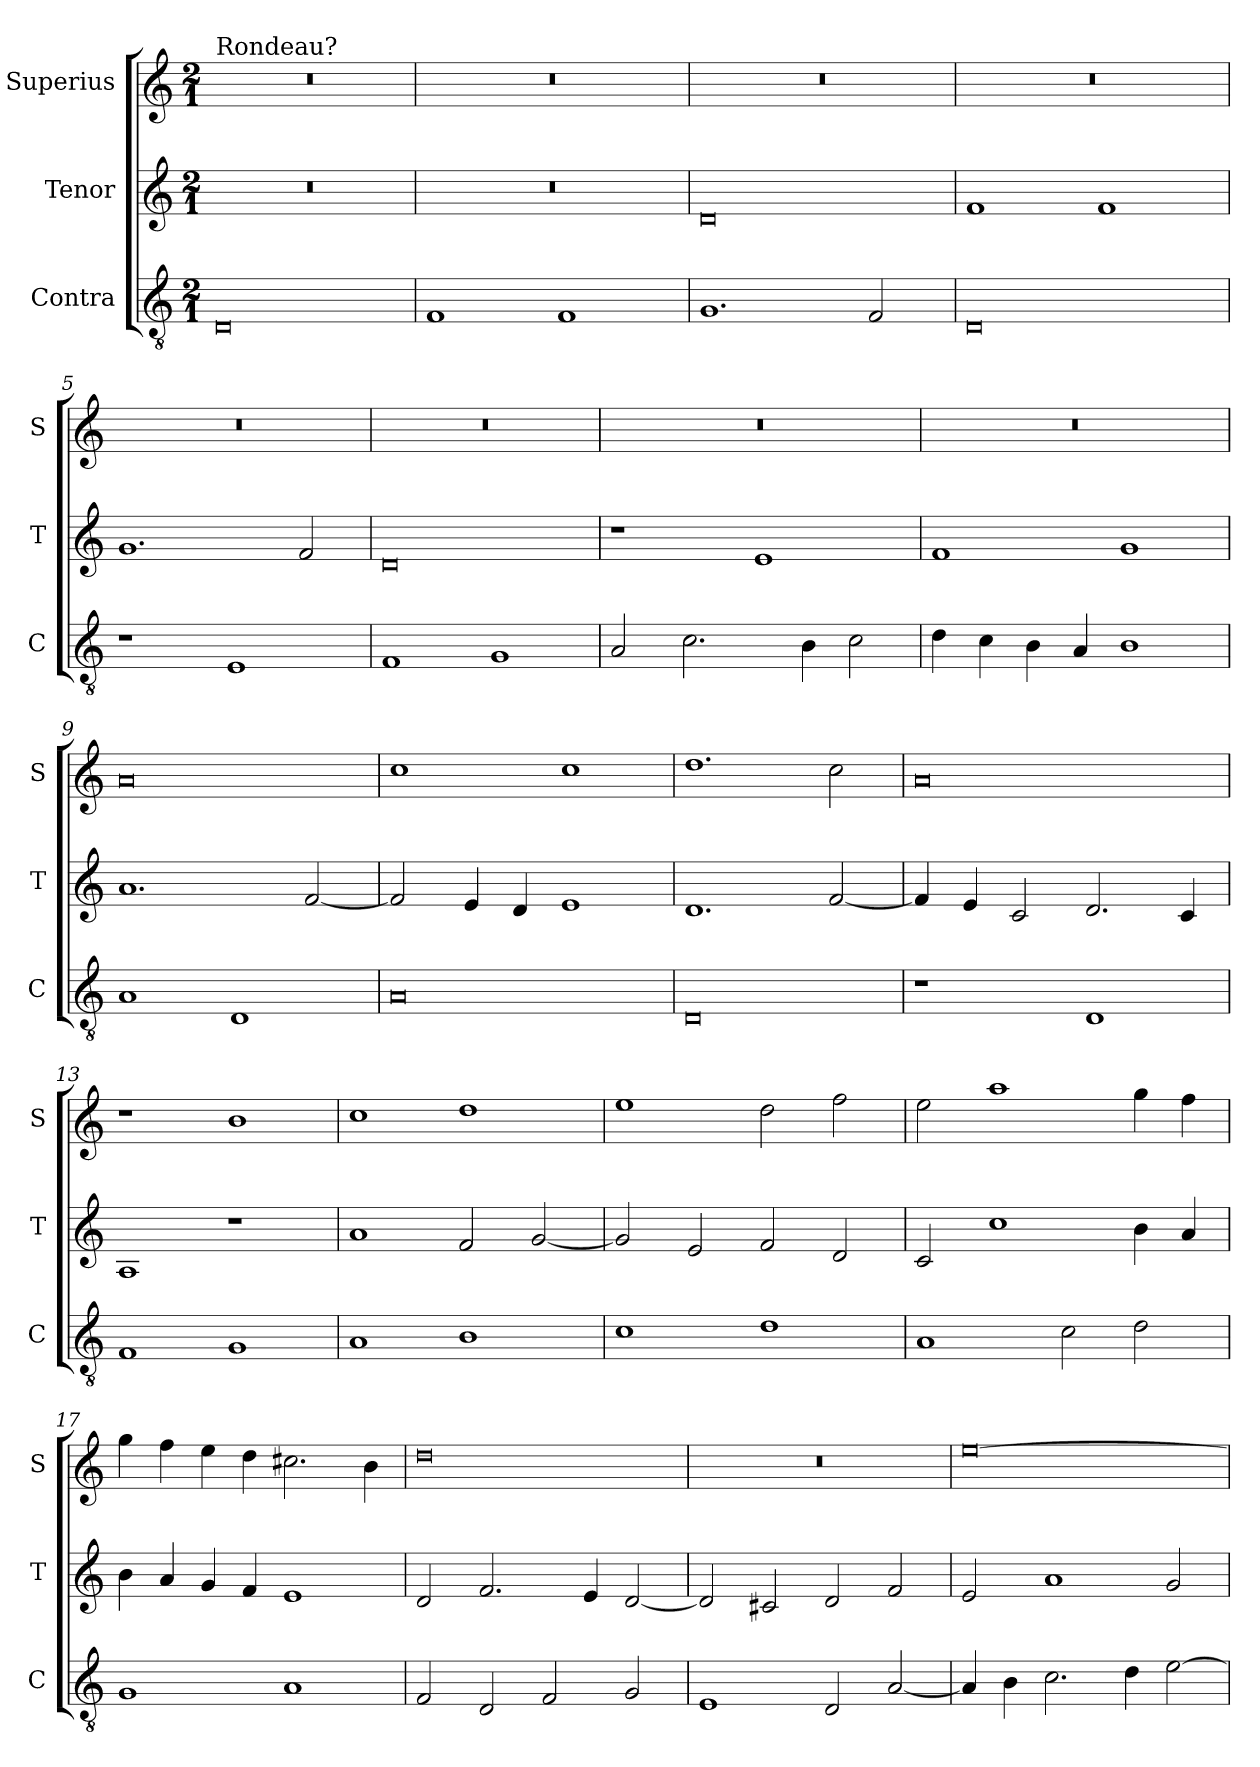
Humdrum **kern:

**kern	**kern	**kern
*part3	*part2	*part1
*staff3	*staff2	*staff1
*I"Contra	*I"Tenor	*I"Superius
*I'C	*I'T	*I'S
*clefGv2	*clefG2	*clefG2
*k[]	*k[]	*k[]
*M2/1	*M2/1	*M2/1
=1	=1	=1
!	!	!LO:TX:a:t=Rondeau?
0D	0r	0r
=2	=2	=2
1F	0r	0r
1F	.	.
=3	=3	=3
1.G	0d	0r
2F	.	.
=4	=4	=4
0D	1f	0r
.	1f	.
=5	=5	=5
1r	1.g	0r
1E	.	.
.	2f	.
=6	=6	=6
1F	0d	0r
1G	.	.
=7	=7	=7
2A	1r	0r
2.c	.	.
.	1e	.
4B	.	.
2c	.	.
=8	=8	=8
4d	1f	0r
4c	.	.
4B	.	.
4A	.	.
1B	1g	.
=9	=9	=9
1A	1.a	0a
1D	.	.
.	[2f	.
=10	=10	=10
0A	2f]	1cc
.	4e	.
.	4d	.
.	1e	1cc
=11	=11	=11
0D	1.d	1.dd
.	[2f	2cc
=12	=12	=12
1r	4f]	0a
.	4e	.
.	2c	.
1D	2.d	.
.	4c	.
=13	=13	=13
1F	1A	1r
1G	1r	1b
=14	=14	=14
1A	1a	1cc
1B	2f	1dd
.	[2g	.
=15	=15	=15
1c	2g]	1ee
.	2e	.
1d	2f	2dd
.	2d	2ff
=16	=16	=16
1A	2c	2ee
.	1cc	1aa
2c	.	.
2d	4b	4gg
.	4a	4ff
=17	=17	=17
1G	4b	4gg
.	4a	4ff
.	4g	4ee
.	4f	4dd
1A	1e	2.cc#X
.	.	4b
=18	=18	=18
2F	2d	0dd
2D	2.f	.
2F	.	.
.	4e	.
2G	[2d	.
=19	=19	=19
1E	2d]	0r
.	2c#X	.
2D	2d	.
[2A	2f	.
=20	=20	=20
4A]	2e	[0ee
4B	.	.
2.c	1a	.
4d	.	.
[2e	2g	.
=	=	=
*-	*-	*-
